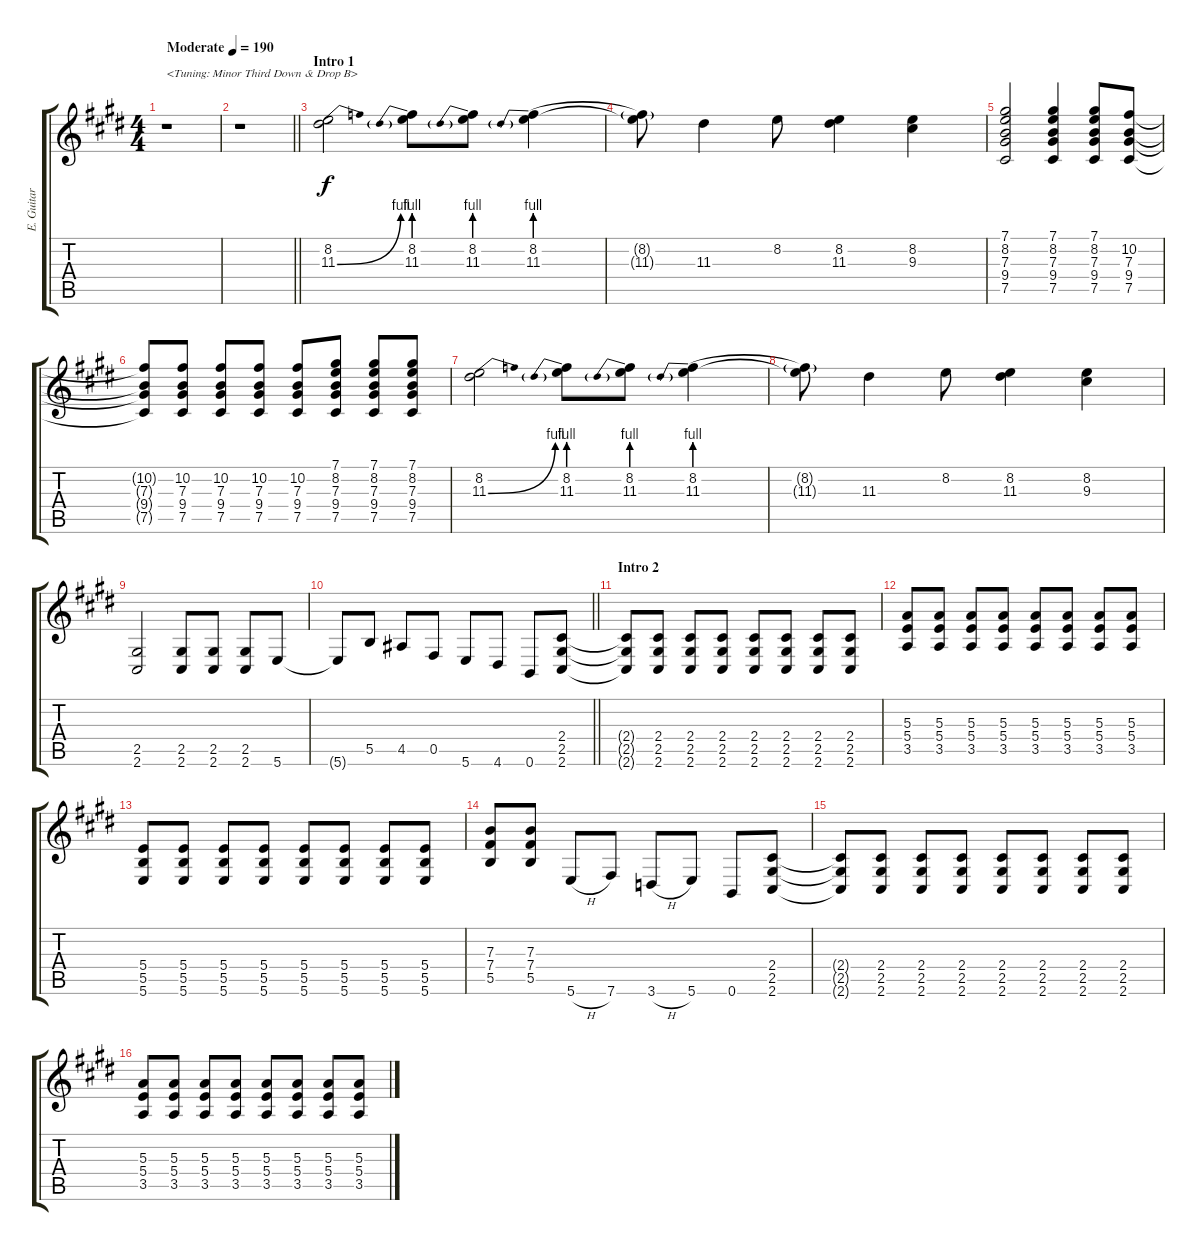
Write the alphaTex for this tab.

\track ("E. Guitar II" "E. Guitar ") {instrument overdrivenguitar}
\staff {score tabs}
\tuning (Db4 Ab3 E3 B2 Gb2 B1) {hide}
\ts (4 4)
\tempo (190 "Moderate")
\clef g2
\ks e
r.1{txt "<Tuning: Minor Third Down & Drop B>" dy f instrument overdrivenguitar} |
\barLineRight lightlight
r.1 |
\section ("" "Intro 1")
(8.2 11.3{be (bend 0 0 60 4)}).2 (8.2 11.3{be (prebend 0 4 60 4)}).8 (8.2 11.3{be (prebend 0 4 60 4)}).8 (8.2 11.3{be (prebend 0 4 60 4)}).4 |
(8.2{t} 11.3{t}).8 11.3.4 8.2.8 (8.2 11.3).4 (8.2 9.3).4 |
(7.1 8.2 7.3 9.4 7.5).2 (7.1 8.2 7.3 9.4 7.5).4 (7.1 8.2 7.3 9.4 7.5).8 (10.2 7.3 9.4 7.5).8 |
(10.2{t} 7.3{t} 9.4{t} 7.5{t}).8 (10.2 7.3 9.4 7.5).8 (10.2 7.3 9.4 7.5).8 (10.2 7.3 9.4 7.5).8 (10.2 7.3 9.4 7.5).8 (7.1 8.2 7.3 9.4 7.5).8 (7.1 8.2 7.3 9.4 7.5).8 (7.1 8.2 7.3 9.4 7.5).8 |
(8.2 11.3{be (bend 0 0 60 4)}).2 (8.2 11.3{be (prebend 0 4 60 4)}).8 (8.2 11.3{be (prebend 0 4 60 4)}).8 (8.2 11.3{be (prebend 0 4 60 4)}).4 |
(8.2{t} 11.3{t}).8 11.3.4 8.2.8 (8.2 11.3).4 (8.2 9.3).4 |
(2.5 2.6).2 (2.5 2.6).8 (2.5 2.6).8 (2.5 2.6).8 5.6.8 |
\barLineRight lightlight
5.6{t}.8 5.5.8 4.5.8 0.5.8 5.6.8 4.6.8 0.6.8 (2.4 2.5 2.6).8 |
\section ("" "Intro 2")
(2.4{t} 2.5{t} 2.6{t}).8 (2.4 2.5 2.6).8 (2.4 2.5 2.6).8 (2.4 2.5 2.6).8 (2.4 2.5 2.6).8 (2.4 2.5 2.6).8 (2.4 2.5 2.6).8 (2.4 2.5 2.6).8 |
(5.3 5.4 3.5).8 (5.3 5.4 3.5).8 (5.3 5.4 3.5).8 (5.3 5.4 3.5).8 (5.3 5.4 3.5).8 (5.3 5.4 3.5).8 (5.3 5.4 3.5).8 (5.3 5.4 3.5).8 |
(5.4 5.5 5.6).8 (5.4 5.5 5.6).8 (5.4 5.5 5.6).8 (5.4 5.5 5.6).8 (5.4 5.5 5.6).8 (5.4 5.5 5.6).8 (5.4 5.5 5.6).8 (5.4 5.5 5.6).8 |
(7.3 7.4 5.5).8 (7.3 7.4 5.5).8 5.6{h}.8 7.6.8 3.6{h}.8 5.6.8 0.6.8 (2.4 2.5 2.6).8 |
(2.4{t} 2.5{t} 2.6{t}).8 (2.4 2.5 2.6).8 (2.4 2.5 2.6).8 (2.4 2.5 2.6).8 (2.4 2.5 2.6).8 (2.4 2.5 2.6).8 (2.4 2.5 2.6).8 (2.4 2.5 2.6).8 |
(5.3 5.4 3.5).8 (5.3 5.4 3.5).8 (5.3 5.4 3.5).8 (5.3 5.4 3.5).8 (5.3 5.4 3.5).8 (5.3 5.4 3.5).8 (5.3 5.4 3.5).8 (5.3 5.4 3.5).8
